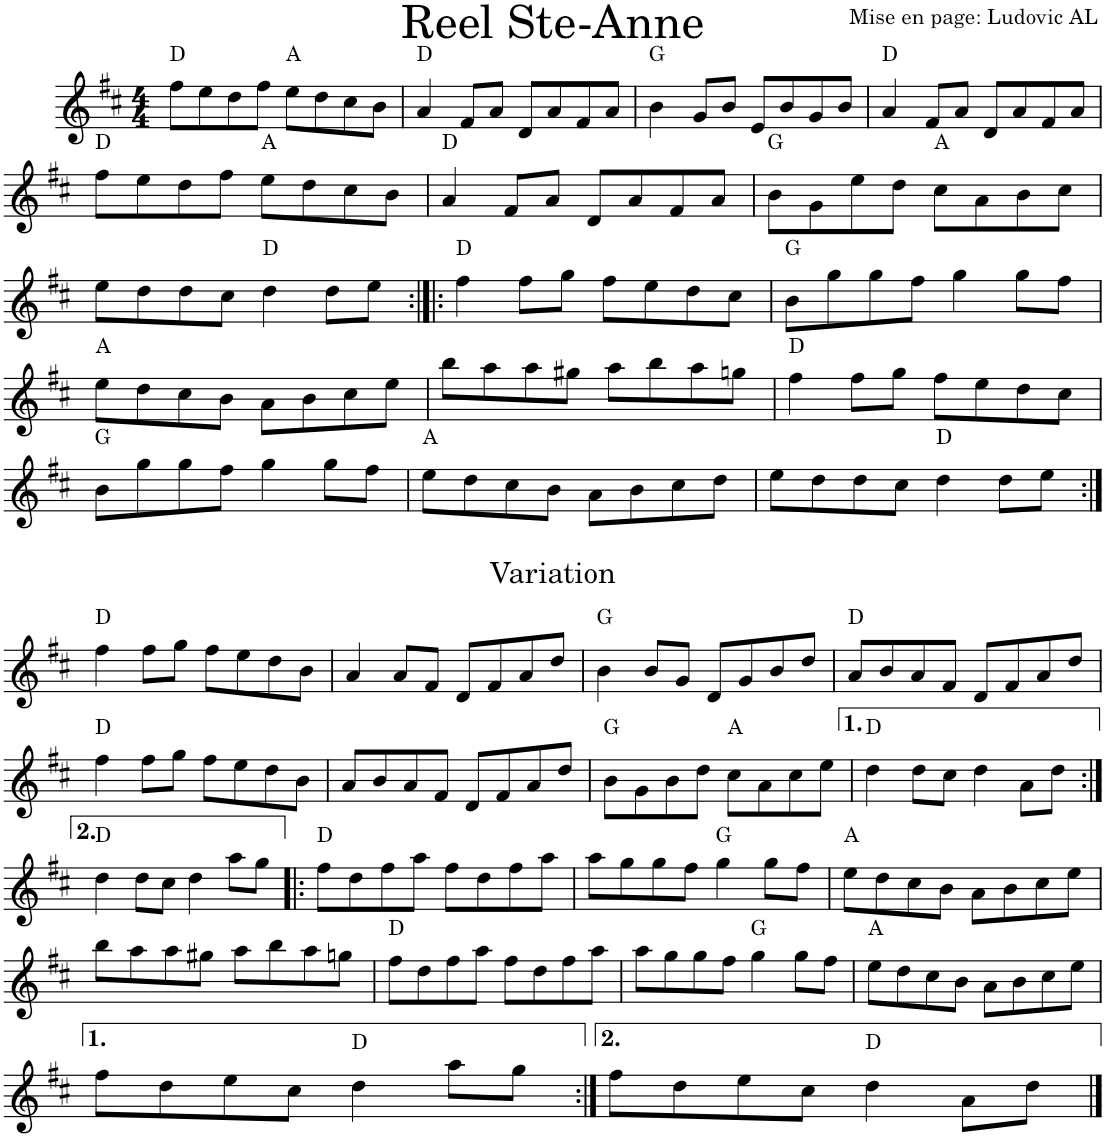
**kern	**harte
*part1	*part1
*staff1	*
*I"Violon	*
*I'Vln.	*
*clefG2	*
*k[f#c#]	*
*M4/4	*
=1	=1
8ff#\L	D:maj
8ee\	.
8dd\	.
8ff#\J	.
8ee\L	A:maj
8dd\	.
8cc#\	.
8b\J	.
=2	=2
4a/	D:maj
8f#/L	.
8a/J	.
8d/L	.
8a/	.
8f#/	.
8a/J	.
=3	=3
4b\	G:maj
8g/L	.
8b/J	.
8e/L	.
8b/	.
8g/	.
8b/J	.
=4	=4
4a/	D:maj
8f#/L	.
8a/J	.
8d/L	.
8a/	.
8f#/	.
8a/J	.
!!LO:LB:g=z
=5	=5
8ff#\L	D:maj
8ee\	.
8dd\	.
8ff#\J	.
8ee\L	A:maj
8dd\	.
8cc#\	.
8b\J	.
=6	=6
4a/	D:maj
8f#/L	.
8a/J	.
8d/L	.
8a/	.
8f#/	.
8a/J	.
=7	=7
8b\L	G:maj
8g\	.
8ee\	.
8dd\J	.
8cc#\L	A:maj
8a\	.
8b\	.
8cc#\J	.
!!LO:LB:g=z
=8	=8
8ee\L	.
8dd\	.
8dd\	.
8cc#\J	.
4dd\	D:maj
8dd\L	.
8ee\J	.
=9:|!|:	=9:|!|:
4ff#\	D:maj
8ff#\L	.
8gg\J	.
8ff#\L	.
8ee\	.
8dd\	.
8cc#\J	.
=10	=10
8b\L	G:maj
8gg\	.
8gg\	.
8ff#\J	.
4gg\	.
8gg\L	.
8ff#\J	.
!!LO:LB:g=z
=11	=11
8ee\L	A:maj
8dd\	.
8cc#\	.
8b\J	.
8a\L	.
8b\	.
8cc#\	.
8ee\J	.
=12	=12
8bb\L	.
8aa\	.
8aa\	.
8gg#X\J	.
8aa\L	.
8bb\	.
8aa\	.
8ggn\J	.
=13	=13
4ff#\	D:maj
8ff#\L	.
8gg\J	.
8ff#\L	.
8ee\	.
8dd\	.
8cc#\J	.
!!LO:LB:g=z
=14	=14
8b\L	G:maj
8gg\	.
8gg\	.
8ff#\J	.
4gg\	.
8gg\L	.
8ff#\J	.
=15	=15
8ee\L	A:maj
8dd\	.
8cc#\	.
8b\J	.
8a\L	.
8b\	.
8cc#\	.
8dd\J	.
=16	=16
8ee\L	.
8dd\	.
8dd\	.
8cc#\J	.
4dd\	D:maj
8dd\L	.
8ee\J	.
!!LO:LB:g=z
=17:|!	=17:|!
4ff#\	D:maj
8ff#\L	.
8gg\J	.
8ff#\L	.
8ee\	.
8dd\	.
8b\J	.
=18	=18
4a/	.
8a/L	.
8f#/J	.
8d/L	.
8f#/	.
8a/	.
8dd/J	.
=19	=19
4b\	G:maj
8b/L	.
8g/J	.
8d/L	.
8g/	.
8b/	.
8dd/J	.
=20	=20
8a/L	D:maj
8b/	.
8a/	.
8f#/J	.
8d/L	.
8f#/	.
8a/	.
8dd/J	.
!!LO:LB:g=z
=21	=21
4ff#\	D:maj
8ff#\L	.
8gg\J	.
8ff#\L	.
8ee\	.
8dd\	.
8b\J	.
=22	=22
8a/L	.
8b/	.
8a/	.
8f#/J	.
8d/L	.
8f#/	.
8a/	.
8dd/J	.
=23	=23
8b\L	G:maj
8g\	.
8b\	.
8dd\J	.
8cc#\L	A:maj
8a\	.
8cc#\	.
8ee\J	.
=24	=24
4dd\	D:maj
8dd\L	.
8cc#\J	.
4dd\	.
8a\L	.
8dd\J	.
!!LO:LB:g=z
=25:|!	=25:|!
4dd\	D:maj
8dd\L	.
8cc#\J	.
4dd\	.
8aa\L	.
8gg\J	.
=26!|:	=26!|:
8ff#\L	D:maj
8dd\	.
8ff#\	.
8aa\J	.
8ff#\L	.
8dd\	.
8ff#\	.
8aa\J	.
=27	=27
8aa\L	.
8gg\	.
8gg\	.
8ff#\J	.
4gg\	G:maj
8gg\L	.
8ff#\J	.
=28	=28
8ee\L	A:maj
8dd\	.
8cc#\	.
8b\J	.
8a\L	.
8b\	.
8cc#\	.
8ee\J	.
!!LO:LB:g=z
=29	=29
8bb\L	.
8aa\	.
8aa\	.
8gg#X\J	.
8aa\L	.
8bb\	.
8aa\	.
8ggn\J	.
=30	=30
8ff#\L	D:maj
8dd\	.
8ff#\	.
8aa\J	.
8ff#\L	.
8dd\	.
8ff#\	.
8aa\J	.
=31	=31
8aa\L	.
8gg\	.
8gg\	.
8ff#\J	.
4gg\	G:maj
8gg\L	.
8ff#\J	.
=32	=32
8ee\L	A:maj
8dd\	.
8cc#\	.
8b\J	.
8a\L	.
8b\	.
8cc#\	.
8ee\J	.
!!LO:LB:g=z
=33	=33
8ff#\L	.
8dd\	.
8ee\	.
8cc#\J	.
4dd\	D:maj
8aa\L	.
8gg\J	.
=34:|!	=34:|!
8ff#\L	.
8dd\	.
8ee\	.
8cc#\J	.
4dd\	D:maj
8a\L	.
8dd\J	.
==	==
*-	*-
